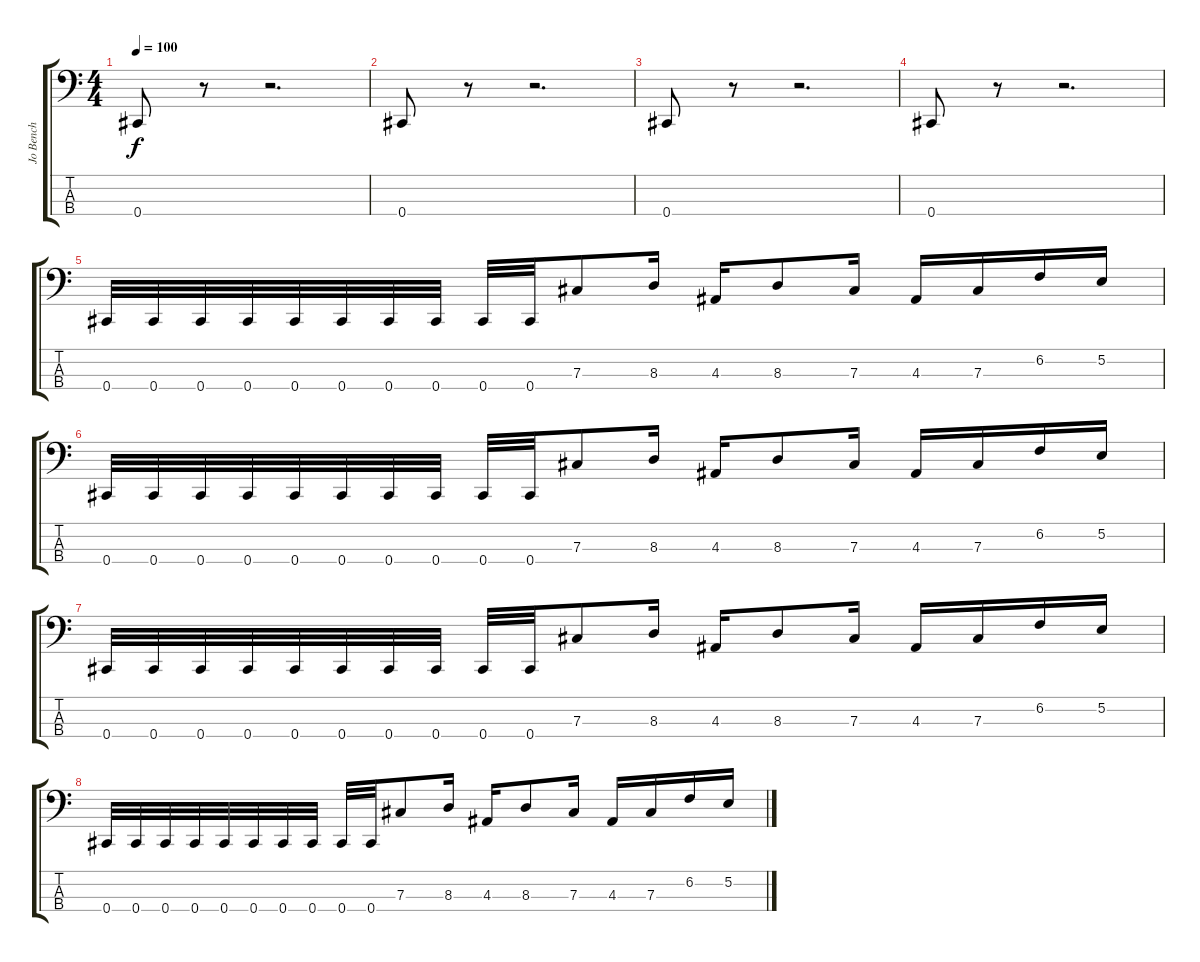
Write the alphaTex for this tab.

\track ("Jo Bench" "Jo Bench") {instrument electricbassfinger}
\staff {score tabs}
\tuning (E2 B1 Gb1 Db1) {hide}
\ts (4 4)
\tempo 100
\clef f4
\ks c
0.4.8{dy f instrument electricbassfinger} r.8 r.2{d} |
0.4.8 r.8 r.2{d} |
0.4.8 r.8 r.2{d} |
0.4.8 r.8 r.2{d} |
0.4.32 0.4.32 0.4.32 0.4.32 0.4.32 0.4.32 0.4.32 0.4.32 0.4.32 0.4.32 7.3.8 8.3.16 4.3.16 8.3.8 7.3.16 4.3.16 7.3.16 6.2.16 5.2.16 |
0.4.32 0.4.32 0.4.32 0.4.32 0.4.32 0.4.32 0.4.32 0.4.32 0.4.32 0.4.32 7.3.8 8.3.16 4.3.16 8.3.8 7.3.16 4.3.16 7.3.16 6.2.16 5.2.16 |
0.4.32 0.4.32 0.4.32 0.4.32 0.4.32 0.4.32 0.4.32 0.4.32 0.4.32 0.4.32 7.3.8 8.3.16 4.3.16 8.3.8 7.3.16 4.3.16 7.3.16 6.2.16 5.2.16 |
0.4.32 0.4.32 0.4.32 0.4.32 0.4.32 0.4.32 0.4.32 0.4.32 0.4.32 0.4.32 7.3.8 8.3.16 4.3.16 8.3.8 7.3.16 4.3.16 7.3.16 6.2.16 5.2.16
